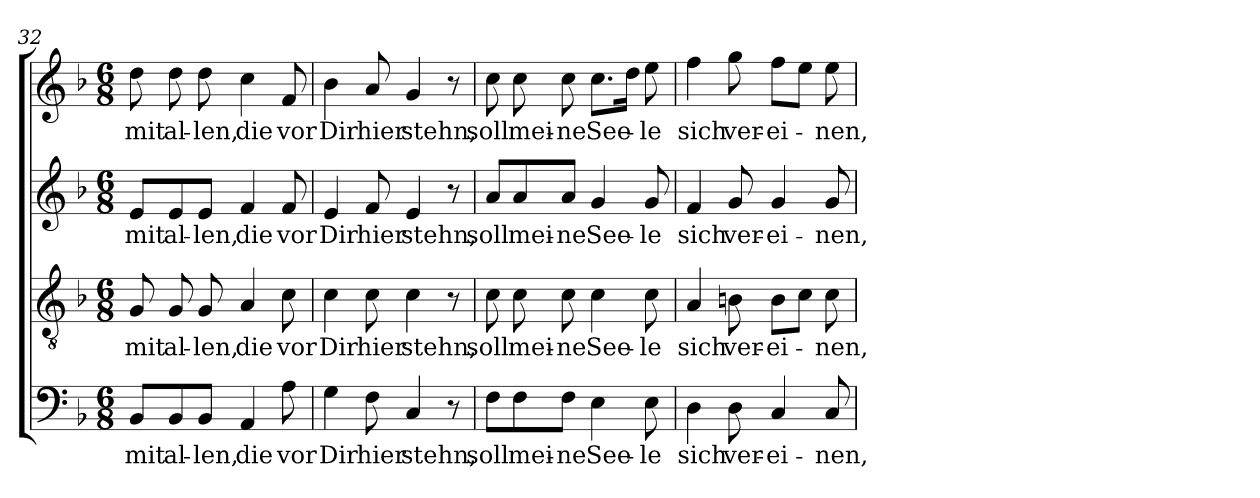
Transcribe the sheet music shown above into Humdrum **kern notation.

**kern	**text	**kern	**text	**kern	**text	**kern	**text
*part4	*part4	*part3	*part3	*part2	*part2	*part1	*part1
*staff4	*staff4	*staff3	*staff3	*staff2	*staff2	*staff1	*staff1
*clefF4	*	*clefGv2	*	*clefG2	*	*clefG2	*
*k[b-]	*	*k[b-]	*	*k[b-]	*	*k[b-]	*
*F:	*	*F:	*	*F:	*	*F:	*
*M6/8	*	*M6/8	*	*M6/8	*	*M6/8	*
=32	=32	=32	=32	=32	=32	=32	=32
!	!LO:LY:b	!	!LO:LY:b	!	!LO:LY:b	!	!LO:LY:b
8BB-/L	mit	8G/	mit	8e/L	mit	8dd\	mit
!	!LO:LY:b	!	!LO:LY:b	!	!LO:LY:b	!	!LO:LY:b
8BB-/	al-	8G/	al-	8e/	al-	8dd\	al-
!	!LO:LY:b	!	!LO:LY:b	!	!LO:LY:b	!	!LO:LY:b
8BB-/J	-len,	8G/	-len,	8e/J	-len,	8dd\	-len,
!	!LO:LY:b	!	!LO:LY:b	!	!LO:LY:b	!	!LO:LY:b
4AA/	die	4A/	die	4f/	die	4cc\	die
!	!LO:LY:b	!	!LO:LY:b	!	!LO:LY:b	!	!LO:LY:b
8A\	vor	8c\	vor	8f/	vor	8f/	vor
=33	=33	=33	=33	=33	=33	=33	=33
!	!LO:LY:b	!	!LO:LY:b	!	!LO:LY:b	!	!LO:LY:b
4G\	Dir	4c\	Dir	4e/	Dir	4b-\	Dir
!	!LO:LY:b	!	!LO:LY:b	!	!LO:LY:b	!	!LO:LY:b
8F\	hier	8c\	hier	8f/	hier	8a/	hier
!	!LO:LY:b	!	!LO:LY:b	!	!LO:LY:b	!	!LO:LY:b
4C/	stehn,	4c\	stehn,	4e/	stehn,	4g/	stehn,
8r	.	8r	.	8r	.	8r	.
!!LO:PB:g=z
=34	=34	=34	=34	=34	=34	=34	=34
!	!LO:LY:b	!	!LO:LY:b	!	!LO:LY:b	!	!LO:LY:b
8F\L	soll	8c\	soll	8a/L	soll	8cc\	soll
!	!LO:LY:b	!	!LO:LY:b	!	!LO:LY:b	!	!LO:LY:b
8F\	mei-	8c\	mei-	8a/	mei-	8cc\	mei-
!	!LO:LY:b	!	!LO:LY:b	!	!LO:LY:b	!	!LO:LY:b
8F\J	-ne	8c\	-ne	8a/J	-ne	8cc\	-ne
!	!LO:LY:b	!	!LO:LY:b	!	!LO:LY:b	!	!LO:LY:b
4E\	See-	4c\	See-	4g/	See-	8.cc\L	See-
.	.	.	.	.	.	16dd\Jk	.
!	!LO:LY:b	!	!LO:LY:b	!	!LO:LY:b	!	!LO:LY:b
8E\	-le	8c\	-le	8g/	-le	8ee\	-le
=35	=35	=35	=35	=35	=35	=35	=35
!	!LO:LY:b	!	!LO:LY:b	!	!LO:LY:b	!	!LO:LY:b
4D\	sich	4A/	sich	4f/	sich	4ff\	sich
!	!LO:LY:b	!	!LO:LY:b	!	!LO:LY:b	!	!LO:LY:b
8D\	ver-	8Bn\	ver-	8g/	ver-	8gg\	ver-
!	!LO:LY:b	!	!LO:LY:b	!	!LO:LY:b	!	!LO:LY:b
4C/	-ei-	8B\L	-ei-	4g/	-ei-	8ff\L	-ei-
.	.	8c\J	.	.	.	8ee\J	.
!	!LO:LY:b	!	!LO:LY:b	!	!LO:LY:b	!	!LO:LY:b
8C/	-nen,	8c\	-nen,	8g/	-nen,	8ee\	-nen,
=	=	=	=	=	=	=	=
*-	*-	*-	*-	*-	*-	*-	*-
